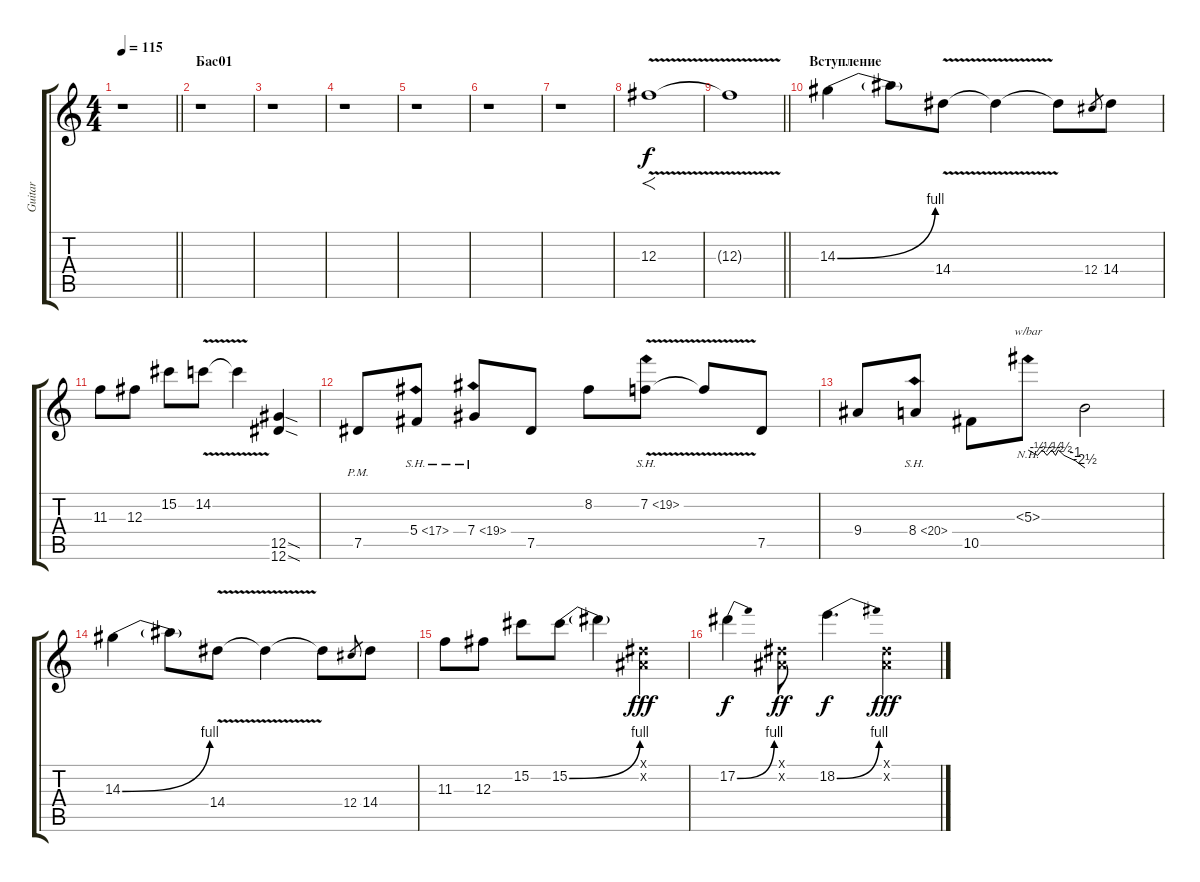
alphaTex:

\track ("Guitar" "Guitar") {instrument overdrivenguitar}
\staff {score tabs}
\tuning (Eb4 Bb3 Gb3 Db3 Ab2 Eb2) {hide}
\ts (4 4)
\tempo 115
\clef g2
\barLineRight lightlight
\ks c
r.1{dy f instrument overdrivenguitar} |
\section ("" "Бас01")
r.1 |
r.1 |
r.1 |
r.1 |
r.1 |
r.1 |
12.3{v}.1{f} |
\barLineRight lightlight
12.3{t}.1 |
\section ("" "Вступление")
14.3{be (bend 0 0 60 4)}.4 14.3{t}.8 14.4{v}.8 14.4{t}.4 14.4{t}.8 12.4.8{gr} 14.4.8 |
11.3.8 12.3.8 15.2.8 14.2{v}.8 14.2{t}.4 (12.5{sod} 12.6{sod}).4 |
7.5{pm}.8 5.4{sh 12}.8 7.4{sh 12}.8 7.5.8 8.2.8 7.2{sh 12 v}.8 7.2{t}.8 7.5.8 |
9.4.8 8.4{sh 12}.8 10.5.8 5.3{nh}.8{tbe (custom default 0 0 10 -2 15 0 20 -2 25 0 29 -2 32 0 38 -2 50 -4 60 -10)} 5.3{t}.2 |
14.3{be (bend 0 0 60 4)}.4 14.3{t}.8 14.4{v}.8 14.4{t}.4 14.4{t}.8 12.4.8{gr} 14.4.8 |
11.3.8 12.3.8 15.2.8 15.2{be (bend 0 0 60 4)}.8 15.2{t}.4 (0.1{x} 0.2{x}).4{dy fff} |
17.2{be (bend 0 0 60 4)}.4{dy f} (0.1{x} 0.2{x}).8{dy ff} 18.2{be (bend 0 0 60 4)}.4{d dy f} (0.1{x} 0.2{x}).4{dy fff}
